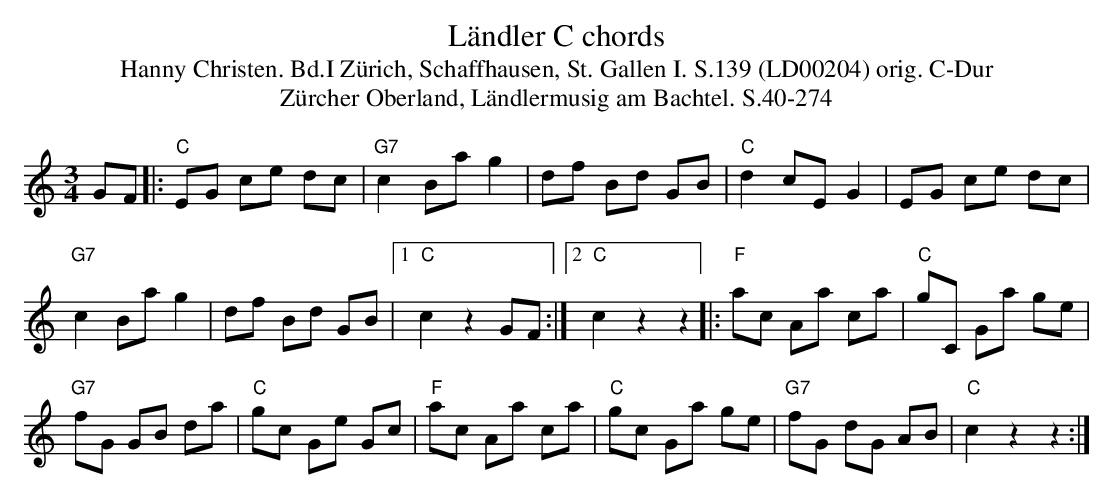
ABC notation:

X:1
T: L\"andler C chords
T:Hanny Christen. Bd.I Zürich, Schaffhausen, St. Gallen I. S.139 (LD00204) orig. C-Dur
T: Z\"urcher Oberland, L\"andlermusig am Bachtel. S.40-274
M:3/4
L:1/8
K:C %%MIDI gchordon
GF |: "C"EG ce dc |  "G7"c2Bag2 | df Bd GB | "C"d2cEG2 | EG ce dc |
"G7"c2Bag2 | df Bd GB |1 "C"c2z2GF :|2 "C"c2z2z2 |: "F"ac Aa ca | "C"gC Ga ge |
"G7"fG GB da | "C"gc Ge Gc | "F"ac Aa ca | "C"gc Ga ge | "G7"fG dG AB | "C"c2z2z2 :|
